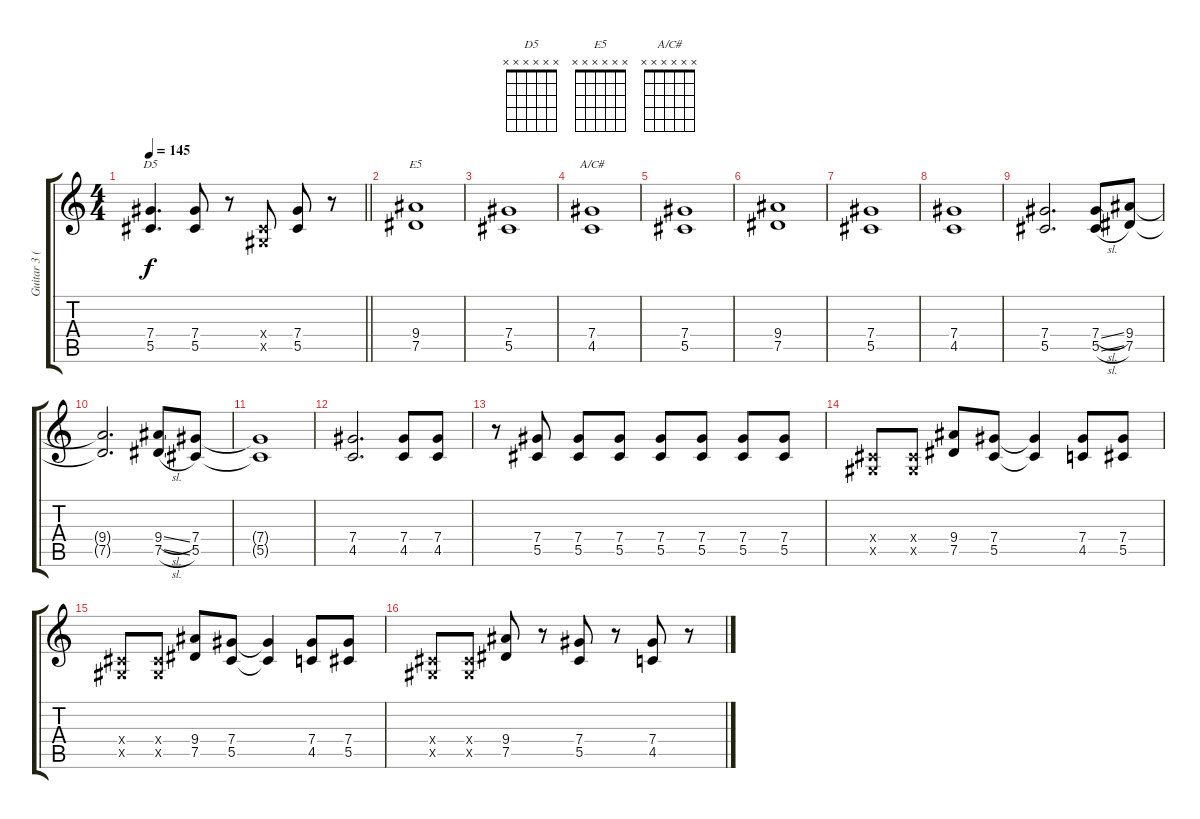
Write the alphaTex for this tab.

\track ("Guitar 3 (Izzy)" "Guitar 3 (") {instrument distortionguitar}
\staff {score tabs}
\tuning (Eb4 Bb3 Gb3 Db3 Ab2 Eb2) {hide}
\chord ("D5" x x x x x x)
\chord ("E5" x x x x x x)
\chord ("A/C#" x x x x x x)
\ts (4 4)
\tempo 145
\clef g2
\barLineRight lightlight
\ks c
(7.4 5.5).4{d ch "D5" dy f} (7.4 5.5).8 r.8 (0.4{x} 0.5{x}).8 (7.4 5.5).8 r.8 |
(9.4 7.5).1{ch "E5"} |
(7.4 5.5).1 |
(7.4 4.5).1{ch "A/C#"} |
(7.4 5.5).1 |
(9.4 7.5).1 |
(7.4 5.5).1 |
(7.4 4.5).1 |
(7.4 5.5).2{d} (7.4{sl} 5.5{sl}).8 (9.4 7.5).8 |
(9.4{t} 7.5{t}).2{d} (9.4{sl} 7.5{sl}).8 (7.4 5.5).8 |
(7.4{t} 5.5{t}).1 |
(7.4 4.5).2{d} (7.4 4.5).8 (7.4 4.5).8 |
r.8 (7.4 5.5).8 (7.4 5.5).8 (7.4 5.5).8 (7.4 5.5).8 (7.4 5.5).8 (7.4 5.5).8 (7.4 5.5).8 |
(0.4{x} 0.5{x}).8 (0.4{x} 0.5{x}).8 (9.4 7.5).8 (7.4 5.5).8 (7.4{t} 5.5{t}).4 (7.4 4.5).8 (7.4 5.5).8 |
(0.4{x} 0.5{x}).8 (0.4{x} 0.5{x}).8 (9.4 7.5).8 (7.4 5.5).8 (7.4{t} 5.5{t}).4 (7.4 4.5).8 (7.4 5.5).8 |
(0.4{x} 0.5{x}).8 (0.4{x} 0.5{x}).8 (9.4 7.5).8 r.8 (7.4 5.5).8 r.8 (7.4 4.5).8 r.8
